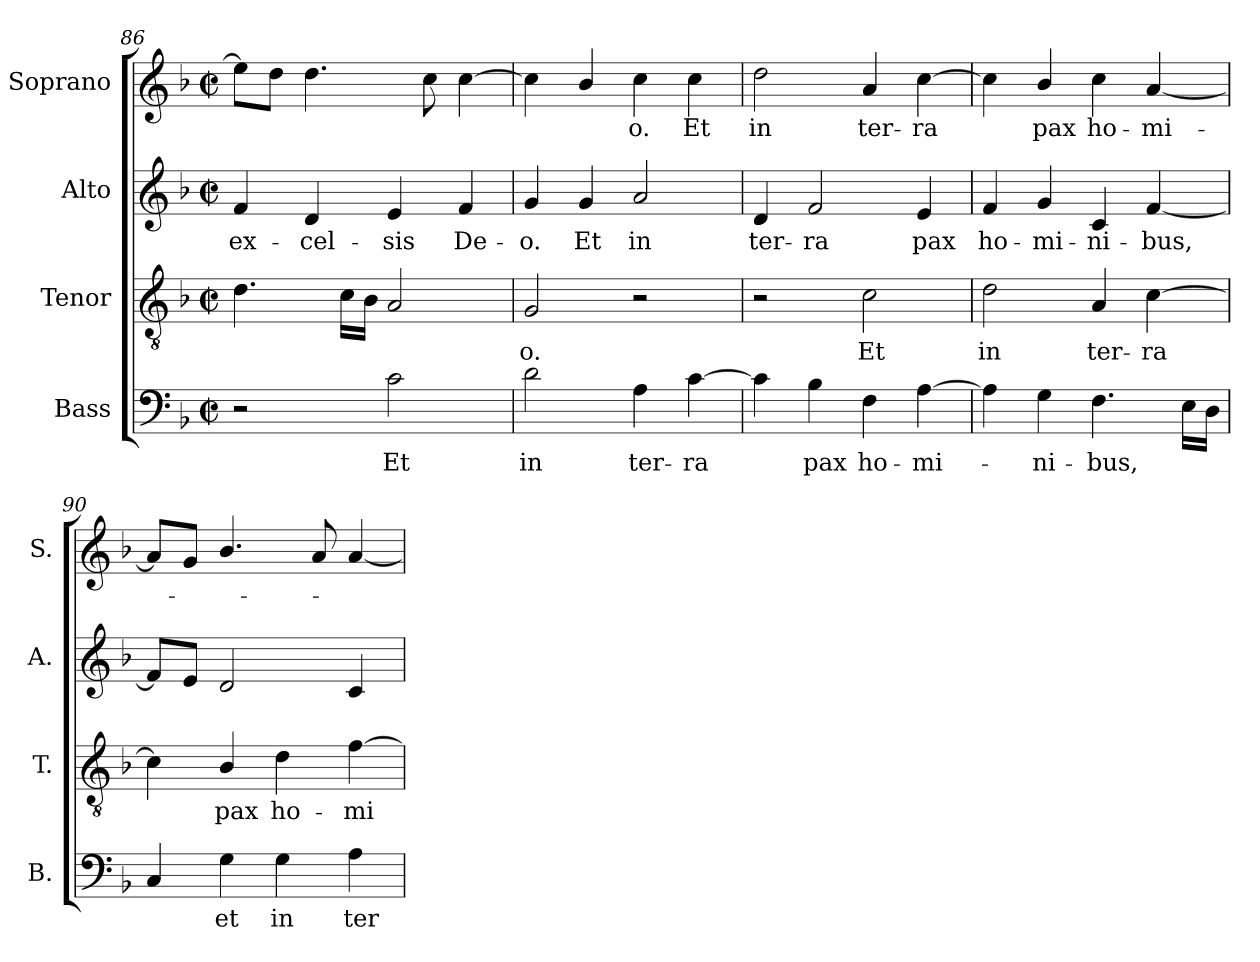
**kern	**text	**kern	**text	**kern	**text	**kern	**text
*part4	*part4	*part3	*part3	*part2	*part2	*part1	*part1
*staff4	*staff4	*staff3	*staff3	*staff2	*staff2	*staff1	*staff1
*I"Bass	*	*I"Tenor	*	*I"Alto	*	*I"Soprano	*
*I'B.	*	*I'T.	*	*I'A.	*	*I'S.	*
*clefF4	*	*clefGv2	*	*clefG2	*	*clefG2	*
*	*	*ITrd7c12	*	*	*	*	*
*k[b-]	*	*k[b-]	*	*k[b-]	*	*k[b-]	*
*F:	*	*F:	*	*F:	*	*F:	*
*M2/2	*	*M2/2	*	*M2/2	*	*M2/2	*
*met(c|)	*	*met(c|)	*	*met(c|)	*	*met(c|)	*
=86	=86	=86	=86	=86	=86	=86	=86
!	!	!	!	!	!LO:LY:b:color=#000000	!	!
2r	.	4.Di\	.	4fi/	ex-	8eei\L]	.
.	.	.	.	.	.	8ddi\J	.
!	!	!	!	!	!LO:LY:b:color=#000000	!	!
.	.	.	.	4di/	-cel-	4.ddi\	.
.	.	16Ci\LL	.	.	.	.	.
.	.	16BB-i\JJ	.	.	.	.	.
!	!LO:LY:b:color=#000000	!	!	!	!	!	!
!	!	!	!	!	!LO:LY:b:color=#000000	!	!
2ci\	Et	2AAi/	.	4ei/	-sis	.	.
.	.	.	.	.	.	8cci\	.
!	!	!	!	!	!LO:LY:b:color=#000000	!	!
.	.	.	.	4fi/	De-	[4cci\	.
=87	=87	=87	=87	=87	=87	=87	=87
!	!LO:LY:b:color=#000000	!	!	!	!	!	!
!	!	!	!LO:LY:b:color=#000000	!	!	!	!
!	!	!	!	!	!LO:LY:b:color=#000000	!	!
2di\	in	2GGi/	-o.	4gi/	-o.	4cci\]	.
!	!	!	!	!	!LO:LY:b:color=#000000	!	!
.	.	.	.	4gi/	Et	4b-i/	.
!	!LO:LY:b:color=#000000	!	!	!	!	!	!
!	!	!	!	!	!LO:LY:b:color=#000000	!	!
!	!	!	!	!	!	!	!LO:LY:b:color=#000000
4Ai\	ter-	2r	.	2ai/	in	4cci\	-o.
!	!LO:LY:b:color=#000000	!	!	!	!	!	!
!	!	!	!	!	!	!	!LO:LY:b:color=#000000
[4ci\	-ra	.	.	.	.	4cci\	Et
!!LO:LB:g=z
=88	=88	=88	=88	=88	=88	=88	=88
!	!	!	!	!	!LO:LY:b:color=#000000	!	!
!	!	!	!	!	!	!	!LO:LY:b:color=#000000
4ci\]	.	2r	.	4di/	ter-	2ddi\	in
!	!LO:LY:b:color=#000000	!	!	!	!	!	!
!	!	!	!	!	!LO:LY:b:color=#000000	!	!
4B-i\	pax	.	.	2fi/	-ra	.	.
!	!LO:LY:b:color=#000000	!	!	!	!	!	!
!	!	!	!LO:LY:b:color=#000000	!	!	!	!
!	!	!	!	!	!	!	!LO:LY:b:color=#000000
4Fi\	ho-	2Ci\	Et	.	.	4ai/	ter-
!	!LO:LY:b:color=#000000	!	!	!	!	!	!
!	!	!	!	!	!LO:LY:b:color=#000000	!	!
!	!	!	!	!	!	!	!LO:LY:b:color=#000000
[4Ai\	-mi-	.	.	4ei/	pax	[4cci\	-ra
=89	=89	=89	=89	=89	=89	=89	=89
!	!	!	!LO:LY:b:color=#000000	!	!	!	!
!	!	!	!	!	!LO:LY:b:color=#000000	!	!
4Ai\]	.	2Di\	in	4fi/	ho-	4cci\]	.
!	!LO:LY:b:color=#000000	!	!	!	!	!	!
!	!	!	!	!	!LO:LY:b:color=#000000	!	!
!	!	!	!	!	!	!	!LO:LY:b:color=#000000
4Gi\	-ni-	.	.	4gi/	-mi-	4b-i/	pax
!	!LO:LY:b:color=#000000	!	!	!	!	!	!
!	!	!	!LO:LY:b:color=#000000	!	!	!	!
!	!	!	!	!	!LO:LY:b:color=#000000	!	!
!	!	!	!	!	!	!	!LO:LY:b:color=#000000
4.Fi\	-bus,	4AAi/	ter-	4ci/	-ni-	4cci\	ho-
!	!	!	!LO:LY:b:color=#000000	!	!	!	!
!	!	!	!	!	!LO:LY:b:color=#000000	!	!
!	!	!	!	!	!	!	!LO:LY:b:color=#000000
.	.	[4Ci\	-ra	[4fi/	-bus,	[4ai/	-mi-
16Ei\LL	.	.	.	.	.	.	.
16Di\JJ	.	.	.	.	.	.	.
=90	=90	=90	=90	=90	=90	=90	=90
4Ci/	.	4Ci\]	.	8fi/L]	.	8ai/L]	.
.	.	.	.	8ei/J	.	8gi/J	.
!	!LO:LY:b:color=#000000	!	!	!	!	!	!
!	!	!	!LO:LY:b:color=#000000	!	!	!	!
4Gi\	et	4BB-i/	pax	2di/	.	4.b-i/	.
!	!LO:LY:b:color=#000000	!	!	!	!	!	!
!	!	!	!LO:LY:b:color=#000000	!	!	!	!
4Gi\	in	4Di\	ho-	.	.	.	.
.	.	.	.	.	.	8ai/	.
!	!LO:LY:b:color=#000000	!	!	!	!	!	!
!	!	!	!LO:LY:b:color=#000000	!	!	!	!
4Ai\	ter-	[4Fi\	-mi-	4ci/	.	[4ai/	.
=	=	=	=	=	=	=	=
*-	*-	*-	*-	*-	*-	*-	*-
